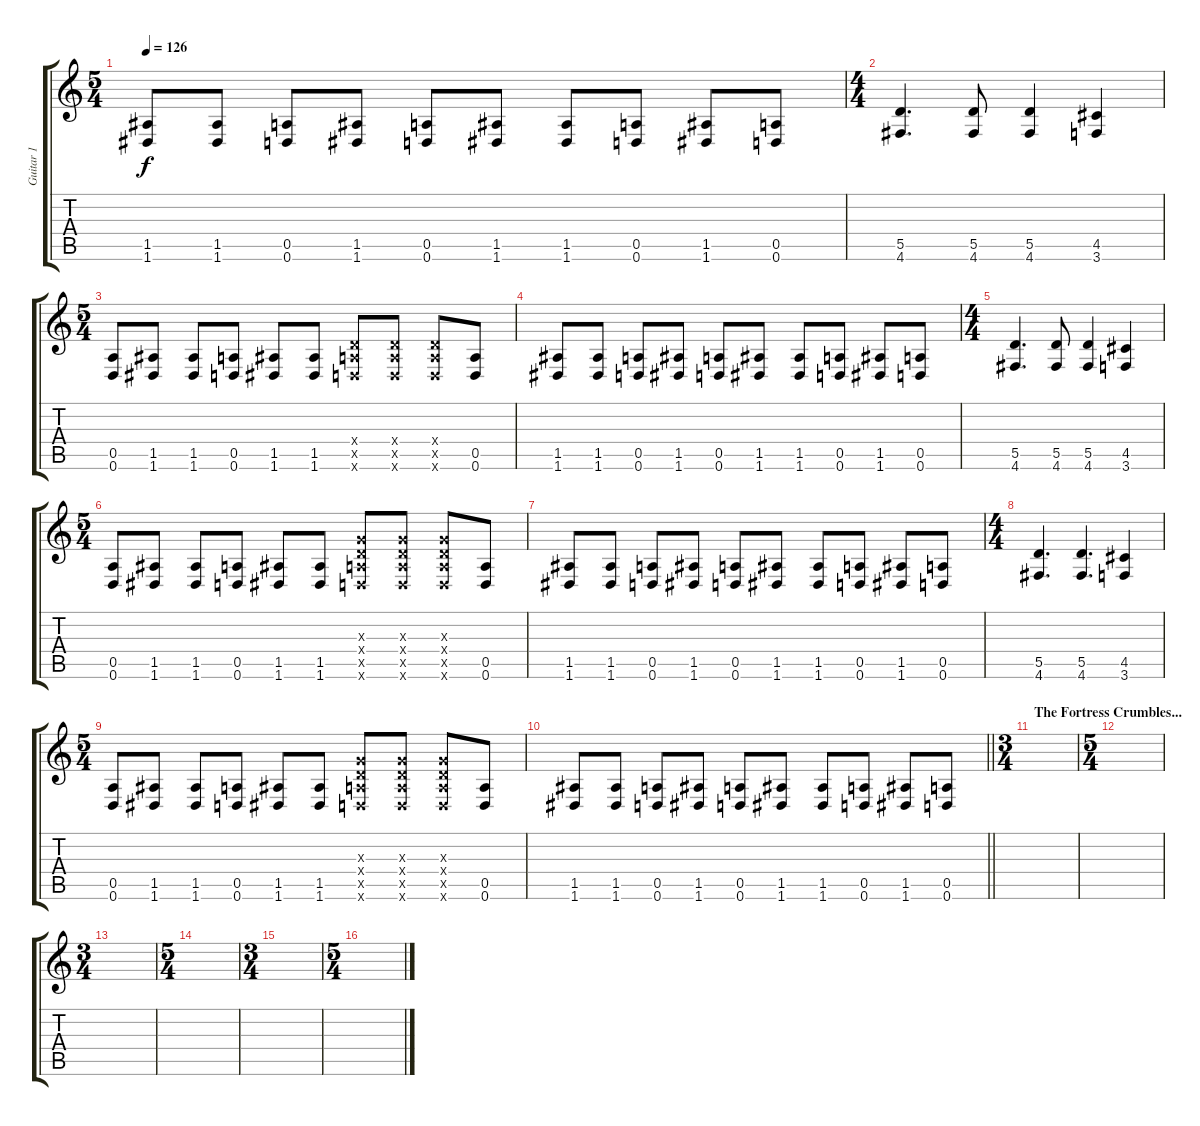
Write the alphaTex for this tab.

\track ("Guitar 1" "Guitar 1") {instrument distortionguitar}
\staff {score tabs}
\tuning (E4 B3 G3 D3 A2 D2) {hide}
\ts (5 4)
\tempo 126
\clef g2
\ks c
(1.5 1.6).8{dy f} (1.5 1.6).8 (0.5 0.6).8 (1.5 1.6).8 (0.5 0.6).8 (1.5 1.6).8 (1.5 1.6).8 (0.5 0.6).8 (1.5 1.6).8 (0.5 0.6).8 |
\ts (4 4)
(5.5 4.6).4{d} (5.5 4.6).8 (5.5 4.6).4 (4.5 3.6).4 |
\ts (5 4)
(0.5 0.6).8 (1.5 1.6).8 (1.5 1.6).8 (0.5 0.6).8 (1.5 1.6).8 (1.5 1.6).8 (0.4{x} 0.5{x} 0.6{x}).8 (0.4{x} 0.5{x} 0.6{x}).8 (0.4{x} 0.5{x} 0.6{x}).8 (0.5 0.6).8 |
(1.5 1.6).8 (1.5 1.6).8 (0.5 0.6).8 (1.5 1.6).8 (0.5 0.6).8 (1.5 1.6).8 (1.5 1.6).8 (0.5 0.6).8 (1.5 1.6).8 (0.5 0.6).8 |
\ts (4 4)
(5.5 4.6).4{d} (5.5 4.6).8 (5.5 4.6).4 (4.5 3.6).4 |
\ts (5 4)
(0.5 0.6).8 (1.5 1.6).8 (1.5 1.6).8 (0.5 0.6).8 (1.5 1.6).8 (1.5 1.6).8 (0.3{x} 0.4{x} 0.5{x} 0.6{x}).8 (0.3{x} 0.4{x} 0.5{x} 0.6{x}).8 (0.3{x} 0.4{x} 0.5{x} 0.6{x}).8 (0.5 0.6).8 |
(1.5 1.6).8 (1.5 1.6).8 (0.5 0.6).8 (1.5 1.6).8 (0.5 0.6).8 (1.5 1.6).8 (1.5 1.6).8 (0.5 0.6).8 (1.5 1.6).8 (0.5 0.6).8 |
\ts (4 4)
(5.5 4.6).4{d} (5.5 4.6).4{d} (4.5 3.6).4 |
\ts (5 4)
(0.5 0.6).8 (1.5 1.6).8 (1.5 1.6).8 (0.5 0.6).8 (1.5 1.6).8 (1.5 1.6).8 (0.3{x} 0.4{x} 0.5{x} 0.6{x}).8 (0.3{x} 0.4{x} 0.5{x} 0.6{x}).8 (0.3{x} 0.4{x} 0.5{x} 0.6{x}).8 (0.5 0.6).8 |
\barLineRight lightlight
(1.5 1.6).8 (1.5 1.6).8 (0.5 0.6).8 (1.5 1.6).8 (0.5 0.6).8 (1.5 1.6).8 (1.5 1.6).8 (0.5 0.6).8 (1.5 1.6).8 (0.5 0.6).8 |
\ts (3 4)
\section ("" "The Fortress Crumbles...")
|
\ts (5 4)
|
\ts (3 4)
|
\ts (5 4)
|
\ts (3 4)
|
\ts (5 4)
